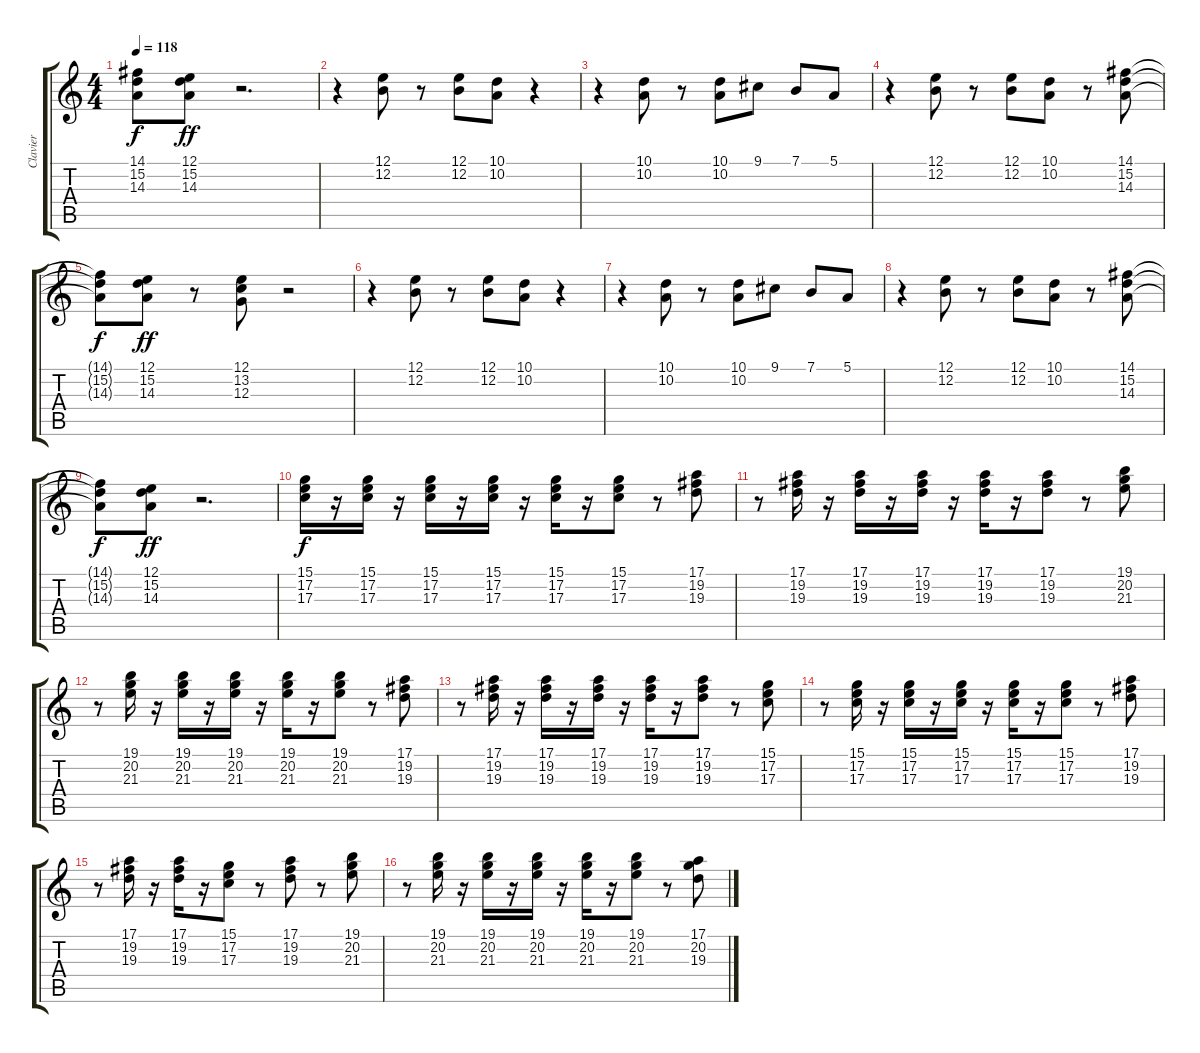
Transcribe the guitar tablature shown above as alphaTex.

\track ("Clavier" "Clavier") {instrument lead2sawtooth}
\staff {score tabs}
\tuning (E4 B3 G3 D3 A2 E2) {hide}
\ts (4 4)
\tempo 118
\clef g2
\ks c
(14.1{t} 15.2{t} 14.3{t}).8{dy f} (12.1 15.2 14.3).8{dy ff} r.2{d} |
r.4 (12.1 12.2).8 r.8 (12.1 12.2).8 (10.1 10.2).8 r.4 |
r.4 (10.1 10.2).8 r.8 (10.1 10.2).8 9.1.8 7.1.8 5.1.8 |
r.4 (12.1 12.2).8 r.8 (12.1 12.2).8 (10.1 10.2).8 r.8 (14.1 15.2 14.3).8 |
(14.1{t} 15.2{t} 14.3{t}).8{dy f} (12.1 15.2 14.3).8{dy ff} r.8 (12.1 13.2 12.3).8 r.2 |
r.4 (12.1 12.2).8 r.8 (12.1 12.2).8 (10.1 10.2).8 r.4 |
r.4 (10.1 10.2).8 r.8 (10.1 10.2).8 9.1.8 7.1.8 5.1.8 |
r.4 (12.1 12.2).8 r.8 (12.1 12.2).8 (10.1 10.2).8 r.8 (14.1 15.2 14.3).8 |
(14.1{t} 15.2{t} 14.3{t}).8{dy f} (12.1 15.2 14.3).8{dy ff} r.2{d} |
(15.1 17.2 17.3).16{dy f} r.16 (15.1 17.2 17.3).16 r.16 (15.1 17.2 17.3).16 r.16 (15.1 17.2 17.3).16 r.16 (15.1 17.2 17.3).16 r.16 (15.1 17.2 17.3).8 r.8 (17.1 19.2 19.3).8 |
r.8 (17.1 19.2 19.3).16 r.16 (17.1 19.2 19.3).16 r.16 (17.1 19.2 19.3).16 r.16 (17.1 19.2 19.3).16 r.16 (17.1 19.2 19.3).8 r.8 (19.1 20.2 21.3).8 |
r.8 (19.1 20.2 21.3).16 r.16 (19.1 20.2 21.3).16 r.16 (19.1 20.2 21.3).16 r.16 (19.1 20.2 21.3).16 r.16 (19.1 20.2 21.3).8 r.8 (17.1 19.2 19.3).8 |
r.8 (17.1 19.2 19.3).16 r.16 (17.1 19.2 19.3).16 r.16 (17.1 19.2 19.3).16 r.16 (17.1 19.2 19.3).16 r.16 (17.1 19.2 19.3).8 r.8 (15.1 17.2 17.3).8 |
r.8 (15.1 17.2 17.3).16 r.16 (15.1 17.2 17.3).16 r.16 (15.1 17.2 17.3).16 r.16 (15.1 17.2 17.3).16 r.16 (15.1 17.2 17.3).8 r.8 (17.1 19.2 19.3).8 |
r.8 (17.1 19.2 19.3).16 r.16 (17.1 19.2 19.3).16 r.16 (15.1 17.2 17.3).8 r.8 (17.1 19.2 19.3).8 r.8 (19.1 20.2 21.3).8 |
r.8 (19.1 20.2 21.3).16 r.16 (19.1 20.2 21.3).16 r.16 (19.1 20.2 21.3).16 r.16 (19.1 20.2 21.3).16 r.16 (19.1 20.2 21.3).8 r.8 (17.1 20.2 19.3).8
